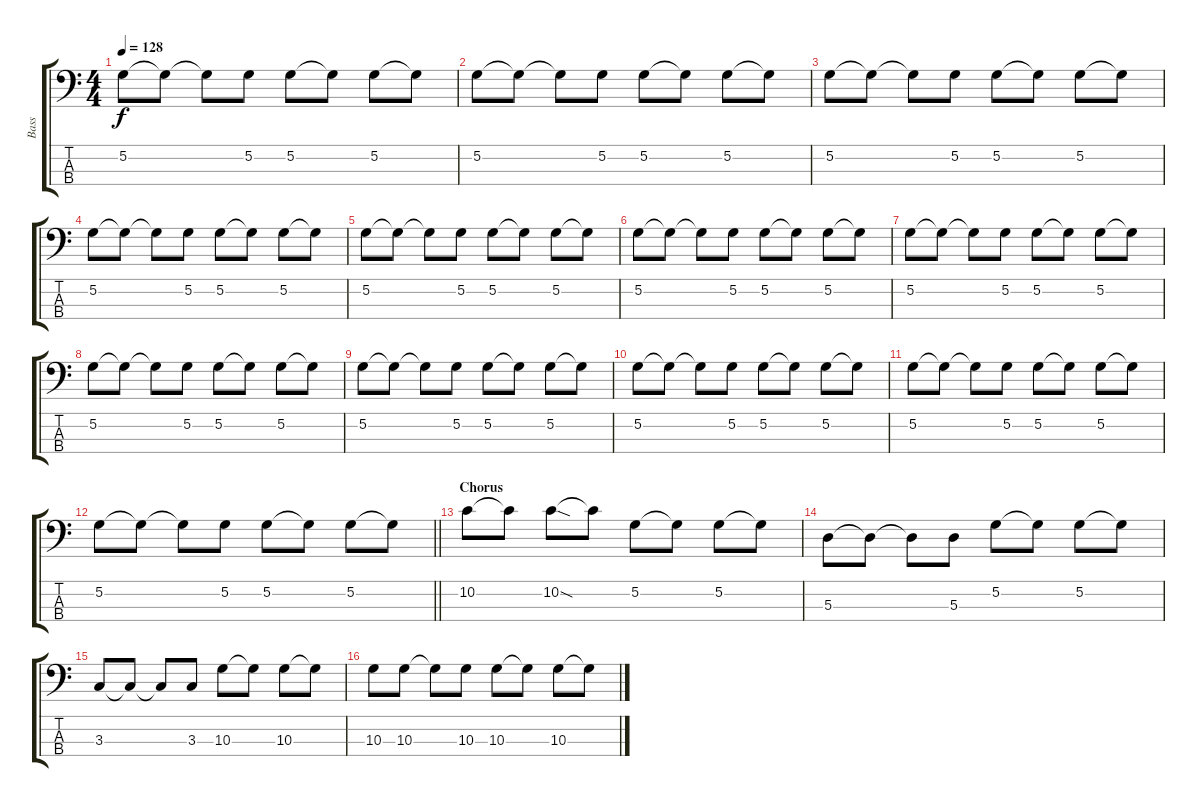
\track ("Bass" "Bass") {instrument electricbassfinger}
\staff {score tabs}
\tuning (G2 D2 A1 E1) {hide}
\ts (4 4)
\tempo 128
\clef f4
\ks c
5.2.8{dy f} 5.2{t}.8 5.2{t}.8 5.2.8 5.2.8 5.2{t}.8 5.2.8 5.2{t}.8 |
5.2.8 5.2{t}.8 5.2{t}.8 5.2.8 5.2.8 5.2{t}.8 5.2.8 5.2{t}.8 |
5.2.8 5.2{t}.8 5.2{t}.8 5.2.8 5.2.8 5.2{t}.8 5.2.8 5.2{t}.8 |
5.2.8 5.2{t}.8 5.2{t}.8 5.2.8 5.2.8 5.2{t}.8 5.2.8 5.2{t}.8 |
5.2.8 5.2{t}.8 5.2{t}.8 5.2.8 5.2.8 5.2{t}.8 5.2.8 5.2{t}.8 |
5.2.8 5.2{t}.8 5.2{t}.8 5.2.8 5.2.8 5.2{t}.8 5.2.8 5.2{t}.8 |
5.2.8 5.2{t}.8 5.2{t}.8 5.2.8 5.2.8 5.2{t}.8 5.2.8 5.2{t}.8 |
5.2.8 5.2{t}.8 5.2{t}.8 5.2.8 5.2.8 5.2{t}.8 5.2.8 5.2{t}.8 |
5.2.8 5.2{t}.8 5.2{t}.8 5.2.8 5.2.8 5.2{t}.8 5.2.8 5.2{t}.8 |
5.2.8 5.2{t}.8 5.2{t}.8 5.2.8 5.2.8 5.2{t}.8 5.2.8 5.2{t}.8 |
5.2.8 5.2{t}.8 5.2{t}.8 5.2.8 5.2.8 5.2{t}.8 5.2.8 5.2{t}.8 |
\barLineRight lightlight
5.2.8 5.2{t}.8 5.2{t}.8 5.2.8 5.2.8 5.2{t}.8 5.2.8 5.2{t}.8 |
\section ("" "Chorus")
10.2.8 10.2{t}.8 10.2{sod}.8 10.2{t}.8 5.2.8 5.2{t}.8 5.2.8 5.2{t}.8 |
5.3.8 5.3{t}.8 5.3{t}.8 5.3.8 5.2.8 5.2{t}.8 5.2.8 5.2{t}.8 |
3.3.8 3.3{t}.8 3.3{t}.8 3.3.8 10.3.8 10.3{t}.8 10.3.8 10.3{t}.8 |
10.3.8 10.3.8 10.3{t}.8 10.3.8 10.3.8 10.3{t}.8 10.3.8 10.3{t}.8
